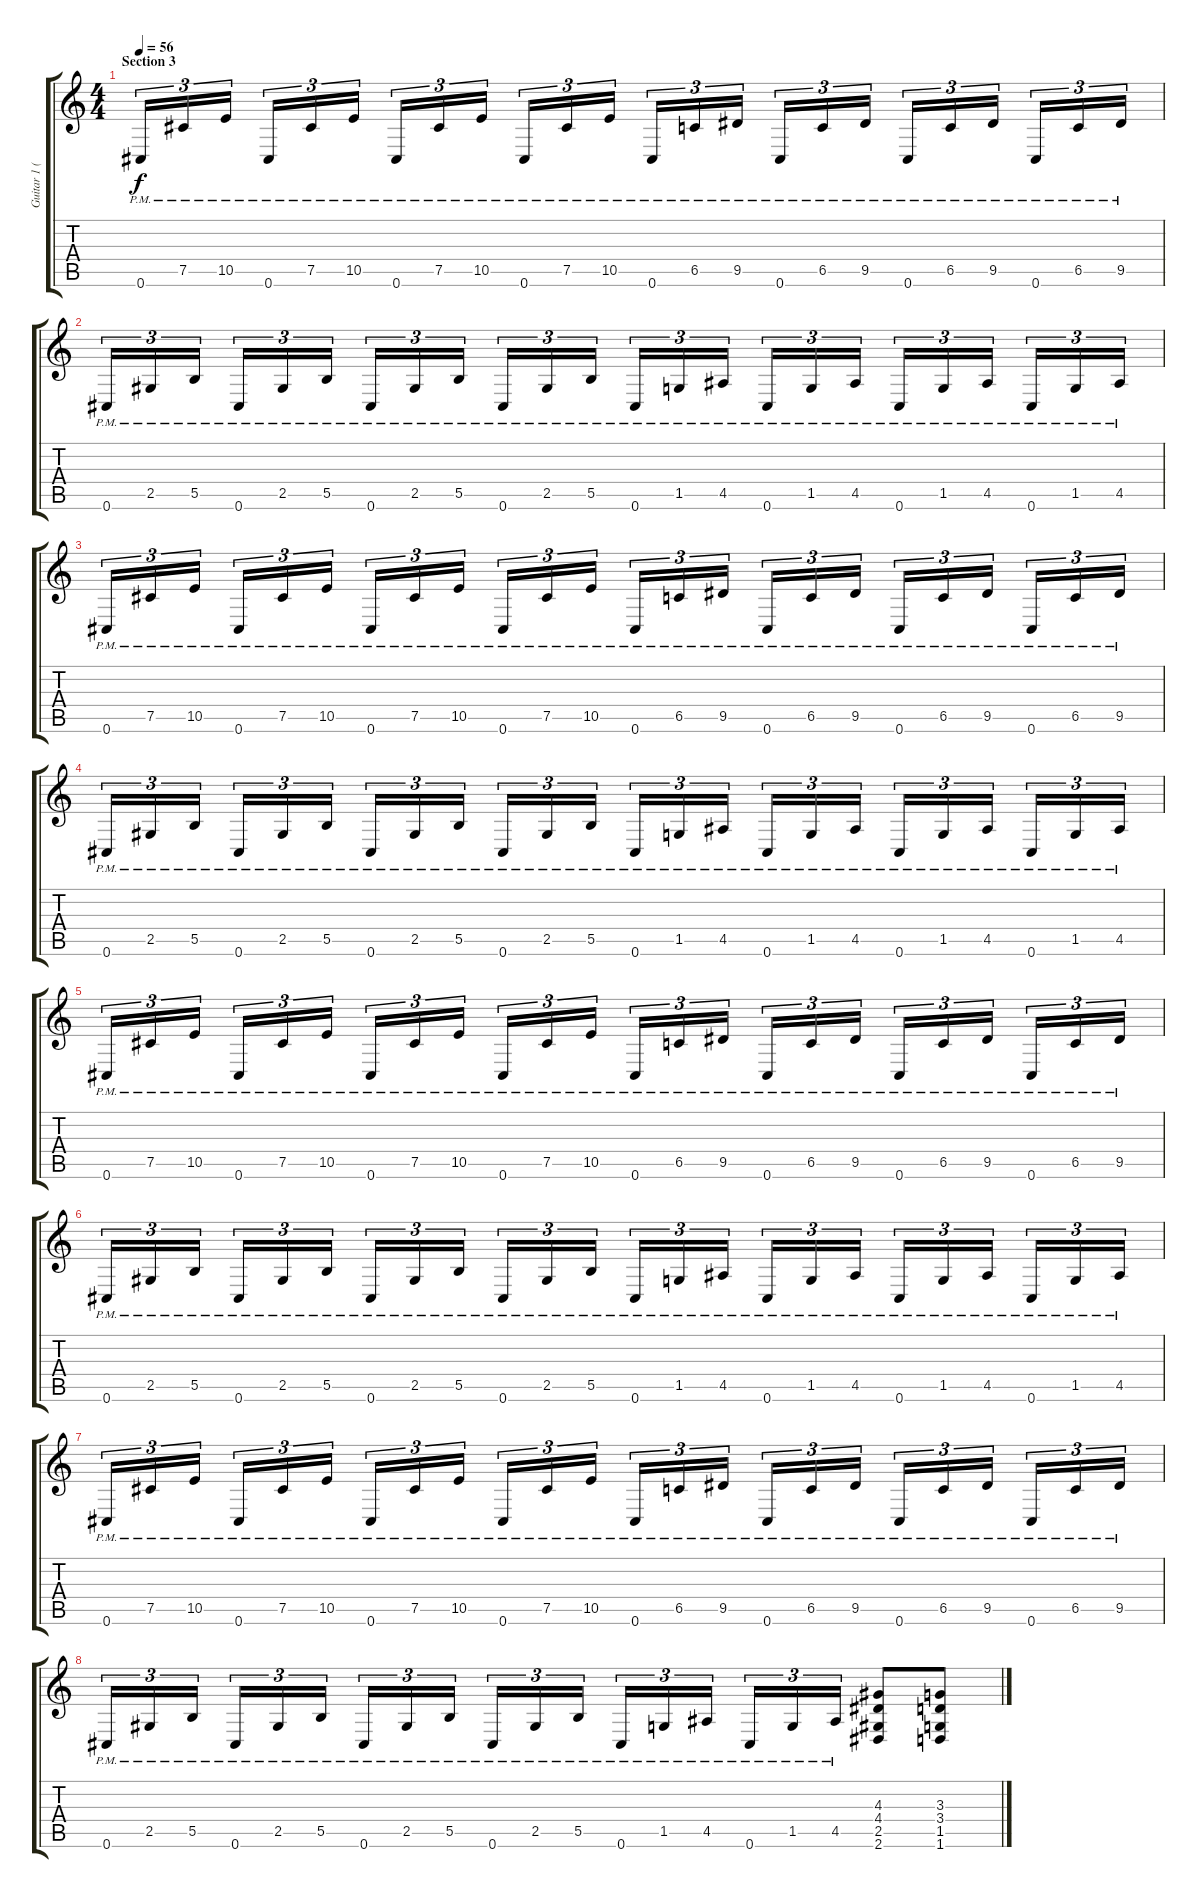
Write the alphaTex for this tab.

\track ("Guitar 1 (Distortion)" "Guitar 1 (") {instrument distortionguitar}
\staff {score tabs}
\tuning (Db4 Ab3 E3 B2 Gb2 Db2) {hide}
\ts (4 4)
\section ("" "Section 3")
\tempo 56
\clef g2
\ks c
0.6{pm}.16{tu (3 2) dy f} 7.5{pm}.16{tu (3 2)} 10.5{pm}.16{tu (3 2) beam splitsecondary} 0.6{pm}.16{tu (3 2)} 7.5{pm}.16{tu (3 2)} 10.5{pm}.16{tu (3 2)} 0.6{pm}.16{tu (3 2)} 7.5{pm}.16{tu (3 2)} 10.5{pm}.16{tu (3 2) beam splitsecondary} 0.6{pm}.16{tu (3 2)} 7.5{pm}.16{tu (3 2)} 10.5{pm}.16{tu (3 2)} 0.6{pm}.16{tu (3 2)} 6.5{pm}.16{tu (3 2)} 9.5{pm}.16{tu (3 2) beam splitsecondary} 0.6{pm}.16{tu (3 2)} 6.5{pm}.16{tu (3 2)} 9.5{pm}.16{tu (3 2)} 0.6{pm}.16{tu (3 2)} 6.5{pm}.16{tu (3 2)} 9.5{pm}.16{tu (3 2) beam splitsecondary} 0.6{pm}.16{tu (3 2)} 6.5{pm}.16{tu (3 2)} 9.5{pm}.16{tu (3 2)} |
0.6{pm}.16{tu (3 2)} 2.5{pm}.16{tu (3 2)} 5.5{pm}.16{tu (3 2) beam splitsecondary} 0.6{pm}.16{tu (3 2)} 2.5{pm}.16{tu (3 2)} 5.5{pm}.16{tu (3 2)} 0.6{pm}.16{tu (3 2)} 2.5{pm}.16{tu (3 2)} 5.5{pm}.16{tu (3 2) beam splitsecondary} 0.6{pm}.16{tu (3 2)} 2.5{pm}.16{tu (3 2)} 5.5{pm}.16{tu (3 2)} 0.6{pm}.16{tu (3 2)} 1.5{pm}.16{tu (3 2)} 4.5{pm}.16{tu (3 2) beam splitsecondary} 0.6{pm}.16{tu (3 2)} 1.5{pm}.16{tu (3 2)} 4.5{pm}.16{tu (3 2)} 0.6{pm}.16{tu (3 2)} 1.5{pm}.16{tu (3 2)} 4.5{pm}.16{tu (3 2) beam splitsecondary} 0.6{pm}.16{tu (3 2)} 1.5{pm}.16{tu (3 2)} 4.5{pm}.16{tu (3 2)} |
0.6{pm}.16{tu (3 2)} 7.5{pm}.16{tu (3 2)} 10.5{pm}.16{tu (3 2) beam splitsecondary} 0.6{pm}.16{tu (3 2)} 7.5{pm}.16{tu (3 2)} 10.5{pm}.16{tu (3 2)} 0.6{pm}.16{tu (3 2)} 7.5{pm}.16{tu (3 2)} 10.5{pm}.16{tu (3 2) beam splitsecondary} 0.6{pm}.16{tu (3 2)} 7.5{pm}.16{tu (3 2)} 10.5{pm}.16{tu (3 2)} 0.6{pm}.16{tu (3 2)} 6.5{pm}.16{tu (3 2)} 9.5{pm}.16{tu (3 2) beam splitsecondary} 0.6{pm}.16{tu (3 2)} 6.5{pm}.16{tu (3 2)} 9.5{pm}.16{tu (3 2)} 0.6{pm}.16{tu (3 2)} 6.5{pm}.16{tu (3 2)} 9.5{pm}.16{tu (3 2) beam splitsecondary} 0.6{pm}.16{tu (3 2)} 6.5{pm}.16{tu (3 2)} 9.5{pm}.16{tu (3 2)} |
0.6{pm}.16{tu (3 2)} 2.5{pm}.16{tu (3 2)} 5.5{pm}.16{tu (3 2) beam splitsecondary} 0.6{pm}.16{tu (3 2)} 2.5{pm}.16{tu (3 2)} 5.5{pm}.16{tu (3 2)} 0.6{pm}.16{tu (3 2)} 2.5{pm}.16{tu (3 2)} 5.5{pm}.16{tu (3 2) beam splitsecondary} 0.6{pm}.16{tu (3 2)} 2.5{pm}.16{tu (3 2)} 5.5{pm}.16{tu (3 2)} 0.6{pm}.16{tu (3 2)} 1.5{pm}.16{tu (3 2)} 4.5{pm}.16{tu (3 2) beam splitsecondary} 0.6{pm}.16{tu (3 2)} 1.5{pm}.16{tu (3 2)} 4.5{pm}.16{tu (3 2)} 0.6{pm}.16{tu (3 2)} 1.5{pm}.16{tu (3 2)} 4.5{pm}.16{tu (3 2) beam splitsecondary} 0.6{pm}.16{tu (3 2)} 1.5{pm}.16{tu (3 2)} 4.5{pm}.16{tu (3 2)} |
0.6{pm}.16{tu (3 2)} 7.5{pm}.16{tu (3 2)} 10.5{pm}.16{tu (3 2) beam splitsecondary} 0.6{pm}.16{tu (3 2)} 7.5{pm}.16{tu (3 2)} 10.5{pm}.16{tu (3 2)} 0.6{pm}.16{tu (3 2)} 7.5{pm}.16{tu (3 2)} 10.5{pm}.16{tu (3 2) beam splitsecondary} 0.6{pm}.16{tu (3 2)} 7.5{pm}.16{tu (3 2)} 10.5{pm}.16{tu (3 2)} 0.6{pm}.16{tu (3 2)} 6.5{pm}.16{tu (3 2)} 9.5{pm}.16{tu (3 2) beam splitsecondary} 0.6{pm}.16{tu (3 2)} 6.5{pm}.16{tu (3 2)} 9.5{pm}.16{tu (3 2)} 0.6{pm}.16{tu (3 2)} 6.5{pm}.16{tu (3 2)} 9.5{pm}.16{tu (3 2) beam splitsecondary} 0.6{pm}.16{tu (3 2)} 6.5{pm}.16{tu (3 2)} 9.5{pm}.16{tu (3 2)} |
0.6{pm}.16{tu (3 2)} 2.5{pm}.16{tu (3 2)} 5.5{pm}.16{tu (3 2) beam splitsecondary} 0.6{pm}.16{tu (3 2)} 2.5{pm}.16{tu (3 2)} 5.5{pm}.16{tu (3 2)} 0.6{pm}.16{tu (3 2)} 2.5{pm}.16{tu (3 2)} 5.5{pm}.16{tu (3 2) beam splitsecondary} 0.6{pm}.16{tu (3 2)} 2.5{pm}.16{tu (3 2)} 5.5{pm}.16{tu (3 2)} 0.6{pm}.16{tu (3 2)} 1.5{pm}.16{tu (3 2)} 4.5{pm}.16{tu (3 2) beam splitsecondary} 0.6{pm}.16{tu (3 2)} 1.5{pm}.16{tu (3 2)} 4.5{pm}.16{tu (3 2)} 0.6{pm}.16{tu (3 2)} 1.5{pm}.16{tu (3 2)} 4.5{pm}.16{tu (3 2) beam splitsecondary} 0.6{pm}.16{tu (3 2)} 1.5{pm}.16{tu (3 2)} 4.5{pm}.16{tu (3 2)} |
0.6{pm}.16{tu (3 2)} 7.5{pm}.16{tu (3 2)} 10.5{pm}.16{tu (3 2) beam splitsecondary} 0.6{pm}.16{tu (3 2)} 7.5{pm}.16{tu (3 2)} 10.5{pm}.16{tu (3 2)} 0.6{pm}.16{tu (3 2)} 7.5{pm}.16{tu (3 2)} 10.5{pm}.16{tu (3 2) beam splitsecondary} 0.6{pm}.16{tu (3 2)} 7.5{pm}.16{tu (3 2)} 10.5{pm}.16{tu (3 2)} 0.6{pm}.16{tu (3 2)} 6.5{pm}.16{tu (3 2)} 9.5{pm}.16{tu (3 2) beam splitsecondary} 0.6{pm}.16{tu (3 2)} 6.5{pm}.16{tu (3 2)} 9.5{pm}.16{tu (3 2)} 0.6{pm}.16{tu (3 2)} 6.5{pm}.16{tu (3 2)} 9.5{pm}.16{tu (3 2) beam splitsecondary} 0.6{pm}.16{tu (3 2)} 6.5{pm}.16{tu (3 2)} 9.5{pm}.16{tu (3 2)} |
0.6{pm}.16{tu (3 2)} 2.5{pm}.16{tu (3 2)} 5.5{pm}.16{tu (3 2) beam splitsecondary} 0.6{pm}.16{tu (3 2)} 2.5{pm}.16{tu (3 2)} 5.5{pm}.16{tu (3 2)} 0.6{pm}.16{tu (3 2)} 2.5{pm}.16{tu (3 2)} 5.5{pm}.16{tu (3 2) beam splitsecondary} 0.6{pm}.16{tu (3 2)} 2.5{pm}.16{tu (3 2)} 5.5{pm}.16{tu (3 2)} 0.6{pm}.16{tu (3 2)} 1.5{pm}.16{tu (3 2)} 4.5{pm}.16{tu (3 2) beam splitsecondary} 0.6{pm}.16{tu (3 2)} 1.5{pm}.16{tu (3 2)} 4.5{pm}.16{tu (3 2)} (4.3 4.4 2.5 2.6).8 (3.3 3.4 1.5 1.6).8
